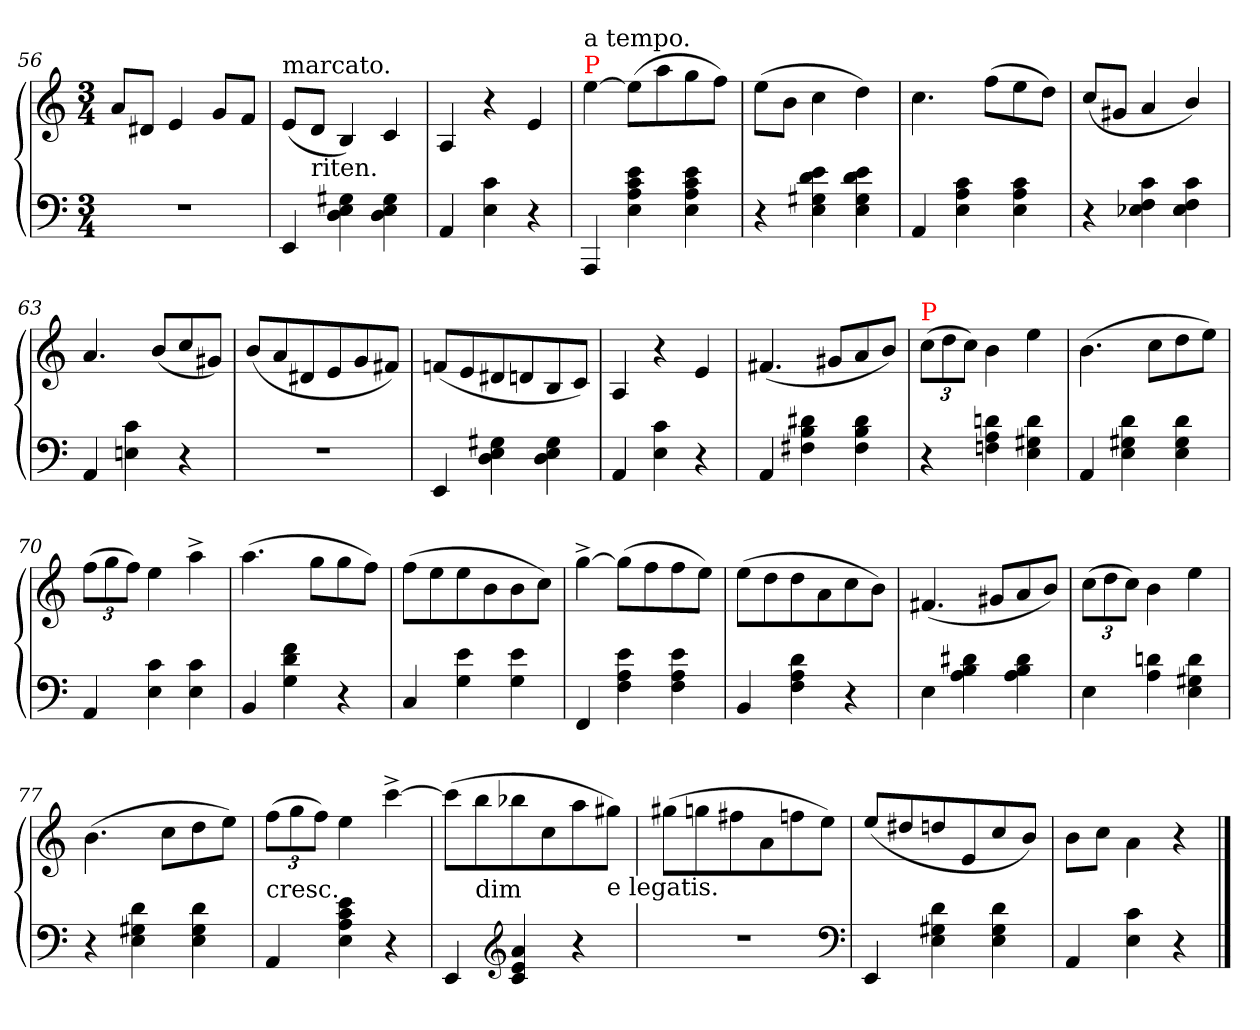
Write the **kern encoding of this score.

**kern	**kern
*part1	*part1
*staff2	*staff1
*clefF4	*clefG2
*k[]	*k[]
*M3/4	*M3/4
=56	=56
2.r	8aL
.	8d#XJ
.	4e
.	8gL
.	8fJ
=57	=57
!	!LO:TX:a:t=marcato.
4EE	(<8eL
!	!LO:TX:b:t=riten.
.	8dJ
4G#X 4E 4D	4B)
4G# 4E 4D	4c
=58	=58
4AA	4A
4c 4E	4r
4r	4e
=59	=59
!	!LO:TX:a:t=a tempo.
!	!LO:TX:a:color=red:t=P
4AAA	[4ee
4e 4c 4A 4E	(>8eeL]
.	8aa
4e 4c 4A 4E	8gg
.	8ffJ)
=60	=60
4r	(>8eeL
.	8bJ
4e 4d 4G#X 4E	4cc
4e 4d 4G# 4E	4dd)
=61	=61
4AA	4.cc
4c 4A 4E	.
.	(>8ffL
4c 4A 4E	8ee
.	8ddJ)
=62	=62
4r	(<8ccL
.	8g#XJ
4c 4F 4E-X	4a
4c 4F 4E-	4b/)
=63	=63
4AA	4.a
4c 4En	.
.	(<8bL
4r	8cc
.	8g#XJ)
=64	=64
2.r	(<8bL
.	8a
.	8d#X
.	8e
.	8g
.	8f#XJ)
=65	=65
4EE	(<8fnL
.	8e
4G#X 4E 4D	8d#X
.	8dn
4G# 4E 4D	8B
.	8cJ)
=66	=66
4AA	4A
4c 4E	4r
4r	4e
=67	=67
4AA	(<4.f#X
4d#X 4B 4F#X	.
.	8g#XL
4d# 4B 4F#	8a
.	8bJ)
=68	=68
*	*Xbrackettup
!	!LO:TX:a:color=red:t=P
4r	(>12ccL
.	12dd
.	12ccJ)
4dn 4A 4Fn	4b
4d 4G#X 4E	4ee
=69	=69
4AA	(>4.b
4d 4G#X 4E	.
.	8ccL
4d 4G# 4E	8dd
.	8eeJ)
=70	=70
4AA	(>12ffL
.	12gg
.	12ffJ)
4c 4E	4ee
4c 4E	4aa^<
=71	=71
4BB	(>4.aa
4f 4d 4G	.
.	8ggL
4r	8gg
.	8ffJ)
=72	=72
4C	(>8ffL
.	8ee
4e 4G	8ee
.	8b
4e 4G	8b
.	8ccJ)
=73	=73
4FF	[4gg^<
4e 4A 4F	(>8ggL]
.	8ff
4e 4A 4F	8ff
.	8eeJ)
=74	=74
4BB	(>8eeL
.	8dd
4d 4A 4F	8dd
.	8a
4r	8cc
.	8bJ)
=75	=75
4E	(<4.f#X
4d#X 4B 4A	.
.	8g#XL
4d# 4B 4A	8a
.	8bJ)
=76	=76
4E	(>12ccL
.	12dd
.	12ccJ)
4dn 4A	4b
4d 4G#X 4E	4ee
=77	=77
4r	(>4.b
4d 4G#X 4E	.
.	8ccL
4d 4G# 4E	8dd
.	8eeJ)
=78	=78
!	!LO:TX:c:t=cresc.
4AA	(>12ffL
.	12gg
.	12ffJ)
4e 4c 4A 4E	4ee
4r	[4ccc^<
=79	=79
4EE	(>8cccL]
!	!LO:TX:c:t=dim
.	8bb
*clefG2	*
4a 4e 4c	8bb-X
.	8cc
4r	8aa
!	!LO:TX:b:t=e legatis.
.	8gg#XJ)
=80	=80
2.r	(>8gg#XL
.	8ggn
.	8ff#X
.	8a
.	8ffn
.	8eeJ)
*clefF4	*
=81	=81
4EE	(>8eeL
.	8dd#X
4d 4G#X 4E	8ddn
.	8e
4d 4G# 4E	8cc
.	8bJ)
=82	=82
4AA	8bL
.	8ccJ
4c 4E	4a\
4r	4r
==	==
*-	*-
